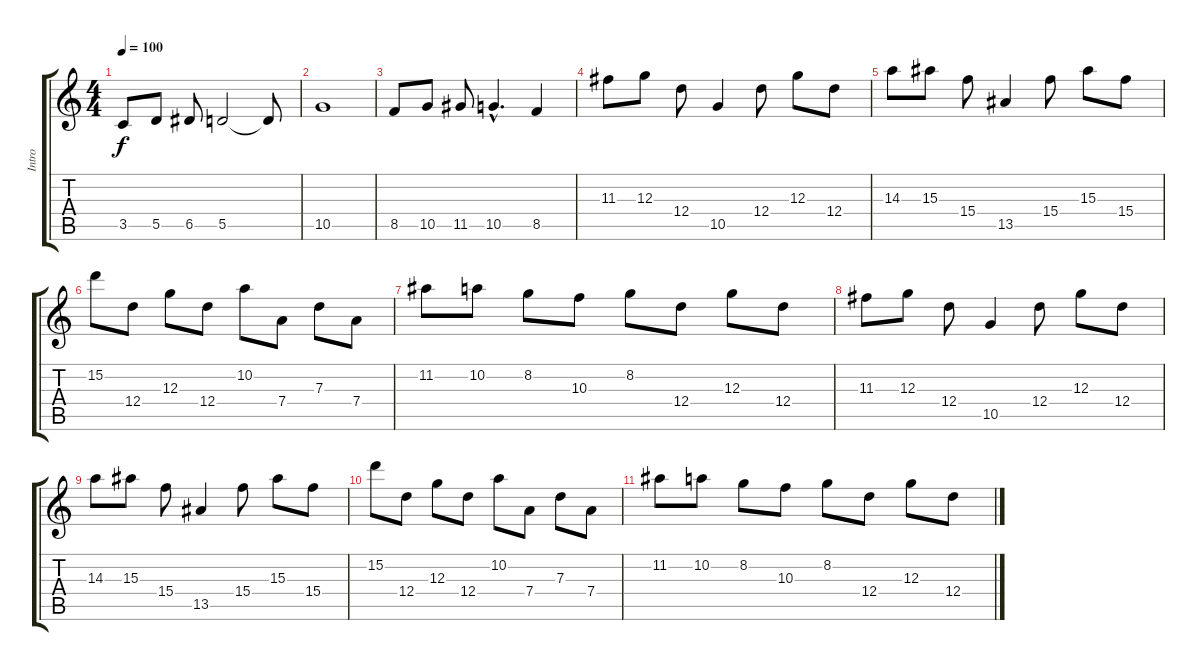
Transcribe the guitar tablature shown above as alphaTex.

\track ("Intro" "Intro") {instrument pad8sweep}
\staff {score tabs}
\tuning (E5 B4 G4 D4 A3 E3) {hide}
\ts (4 4)
\tempo 100
\clef g2
\ks c
3.5.8{dy f} 5.5.8 6.5.8 5.5.2 5.5{t}.8 |
10.5.1 |
8.5.8 10.5.8 11.5.8 10.5{hac}.4{d} 8.5.4 |
11.3.8 12.3.8 12.4.8 10.5.4 12.4.8 12.3.8 12.4.8 |
14.3.8 15.3.8 15.4.8 13.5.4 15.4.8 15.3.8 15.4.8 |
15.2.8 12.4.8 12.3.8 12.4.8 10.2.8 7.4.8 7.3.8 7.4.8 |
11.2.8 10.2.8 8.2.8 10.3.8 8.2.8 12.4.8 12.3.8 12.4.8 |
11.3.8 12.3.8 12.4.8 10.5.4 12.4.8 12.3.8 12.4.8 |
14.3.8 15.3.8 15.4.8 13.5.4 15.4.8 15.3.8 15.4.8 |
15.2.8 12.4.8 12.3.8 12.4.8 10.2.8 7.4.8 7.3.8 7.4.8 |
11.2.8 10.2.8 8.2.8 10.3.8 8.2.8 12.4.8 12.3.8 12.4.8
